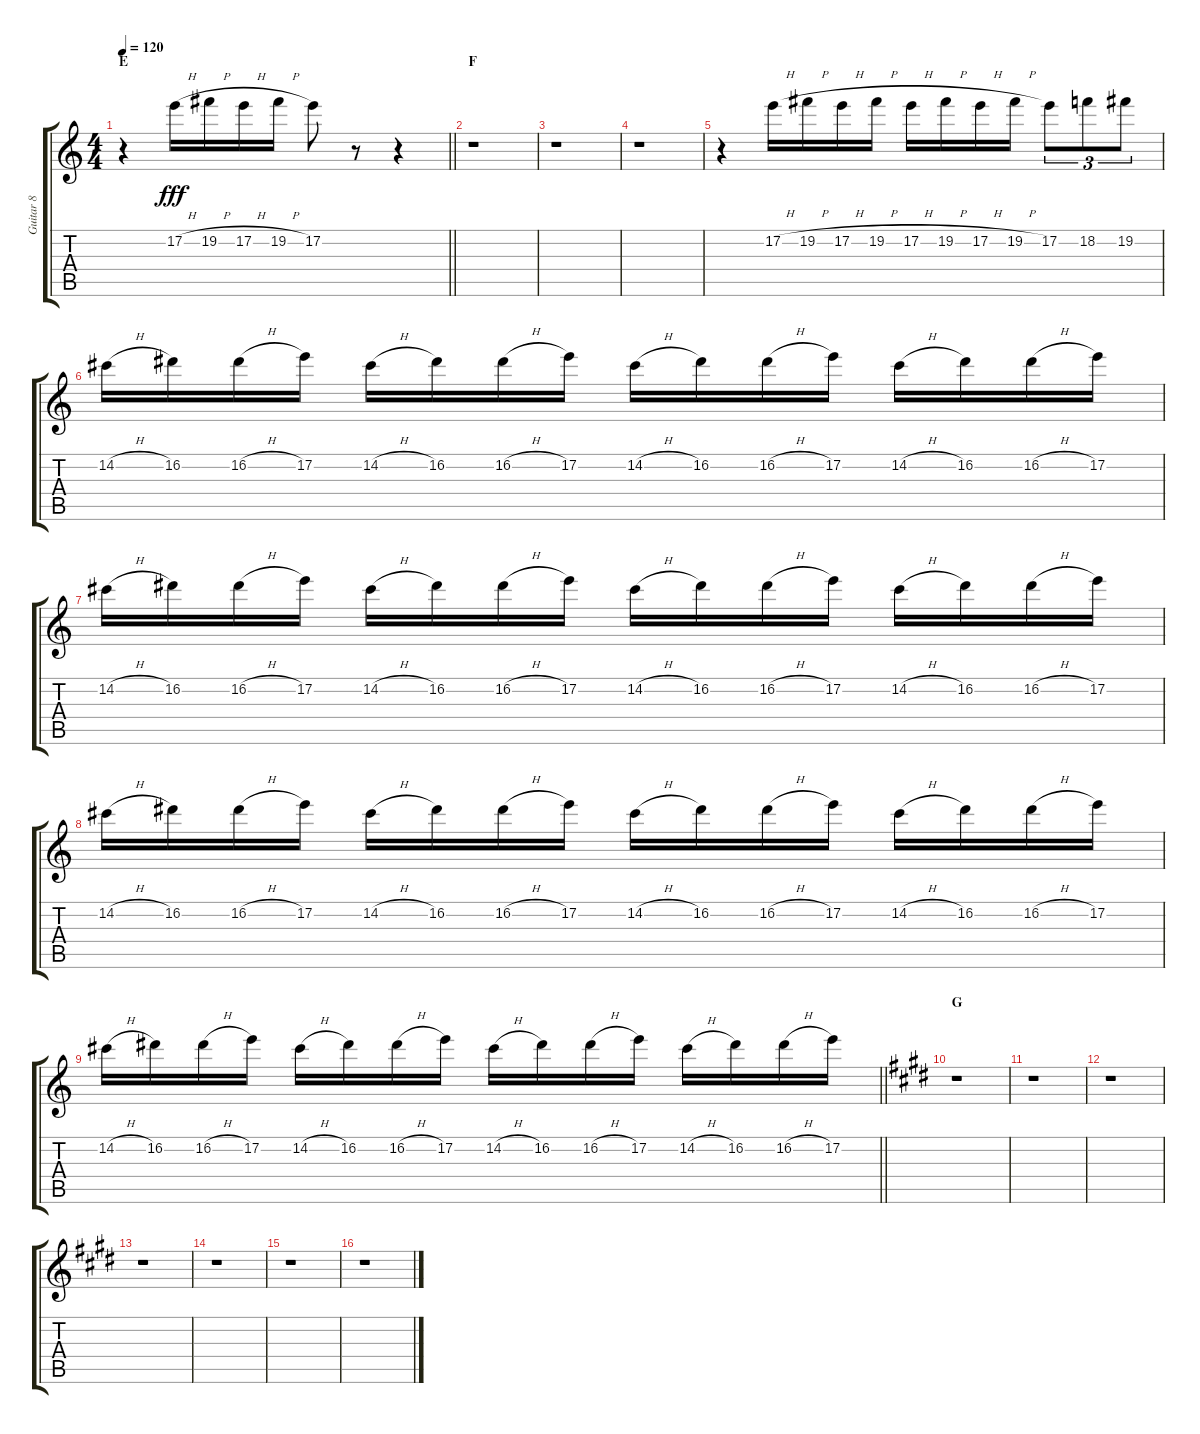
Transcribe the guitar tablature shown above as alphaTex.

\track ("Guitar 8" "Guitar 8") {instrument distortionguitar}
\staff {score tabs}
\tuning (E4 B3 G3 D3 A2 E2) {hide}
\ts (4 4)
\section ("" "E")
\tempo 120
\clef g2
\barLineRight lightlight
\ks c
r.4{dy fff} 17.2{h}.16 19.2{h}.16 17.2{h}.16 19.2{h}.16 17.2.8 r.8 r.4 |
\section ("" "F")
r.1 |
r.1 |
r.1 |
r.4 17.2{h}.16 19.2{h}.16 17.2{h}.16 19.2{h}.16 17.2{h}.16 19.2{h}.16 17.2{h}.16 19.2{h}.16 17.2.8{tu (3 2)} 18.2.8{tu (3 2)} 19.2.8{tu (3 2)} |
14.2{h}.16 16.2.16 16.2{h}.16 17.2.16 14.2{h}.16 16.2.16 16.2{h}.16 17.2.16 14.2{h}.16 16.2.16 16.2{h}.16 17.2.16 14.2{h}.16 16.2.16 16.2{h}.16 17.2.16 |
14.2{h}.16 16.2.16 16.2{h}.16 17.2.16 14.2{h}.16 16.2.16 16.2{h}.16 17.2.16 14.2{h}.16 16.2.16 16.2{h}.16 17.2.16 14.2{h}.16 16.2.16 16.2{h}.16 17.2.16 |
14.2{h}.16 16.2.16 16.2{h}.16 17.2.16 14.2{h}.16 16.2.16 16.2{h}.16 17.2.16 14.2{h}.16 16.2.16 16.2{h}.16 17.2.16 14.2{h}.16 16.2.16 16.2{h}.16 17.2.16 |
\barLineRight lightlight
14.2{h}.16 16.2.16 16.2{h}.16 17.2.16 14.2{h}.16 16.2.16 16.2{h}.16 17.2.16 14.2{h}.16 16.2.16 16.2{h}.16 17.2.16 14.2{h}.16 16.2.16 16.2{h}.16 17.2.16 |
\section ("" "G")
\ks e
r.1 |
r.1 |
r.1 |
r.1 |
r.1 |
r.1 |
r.1
